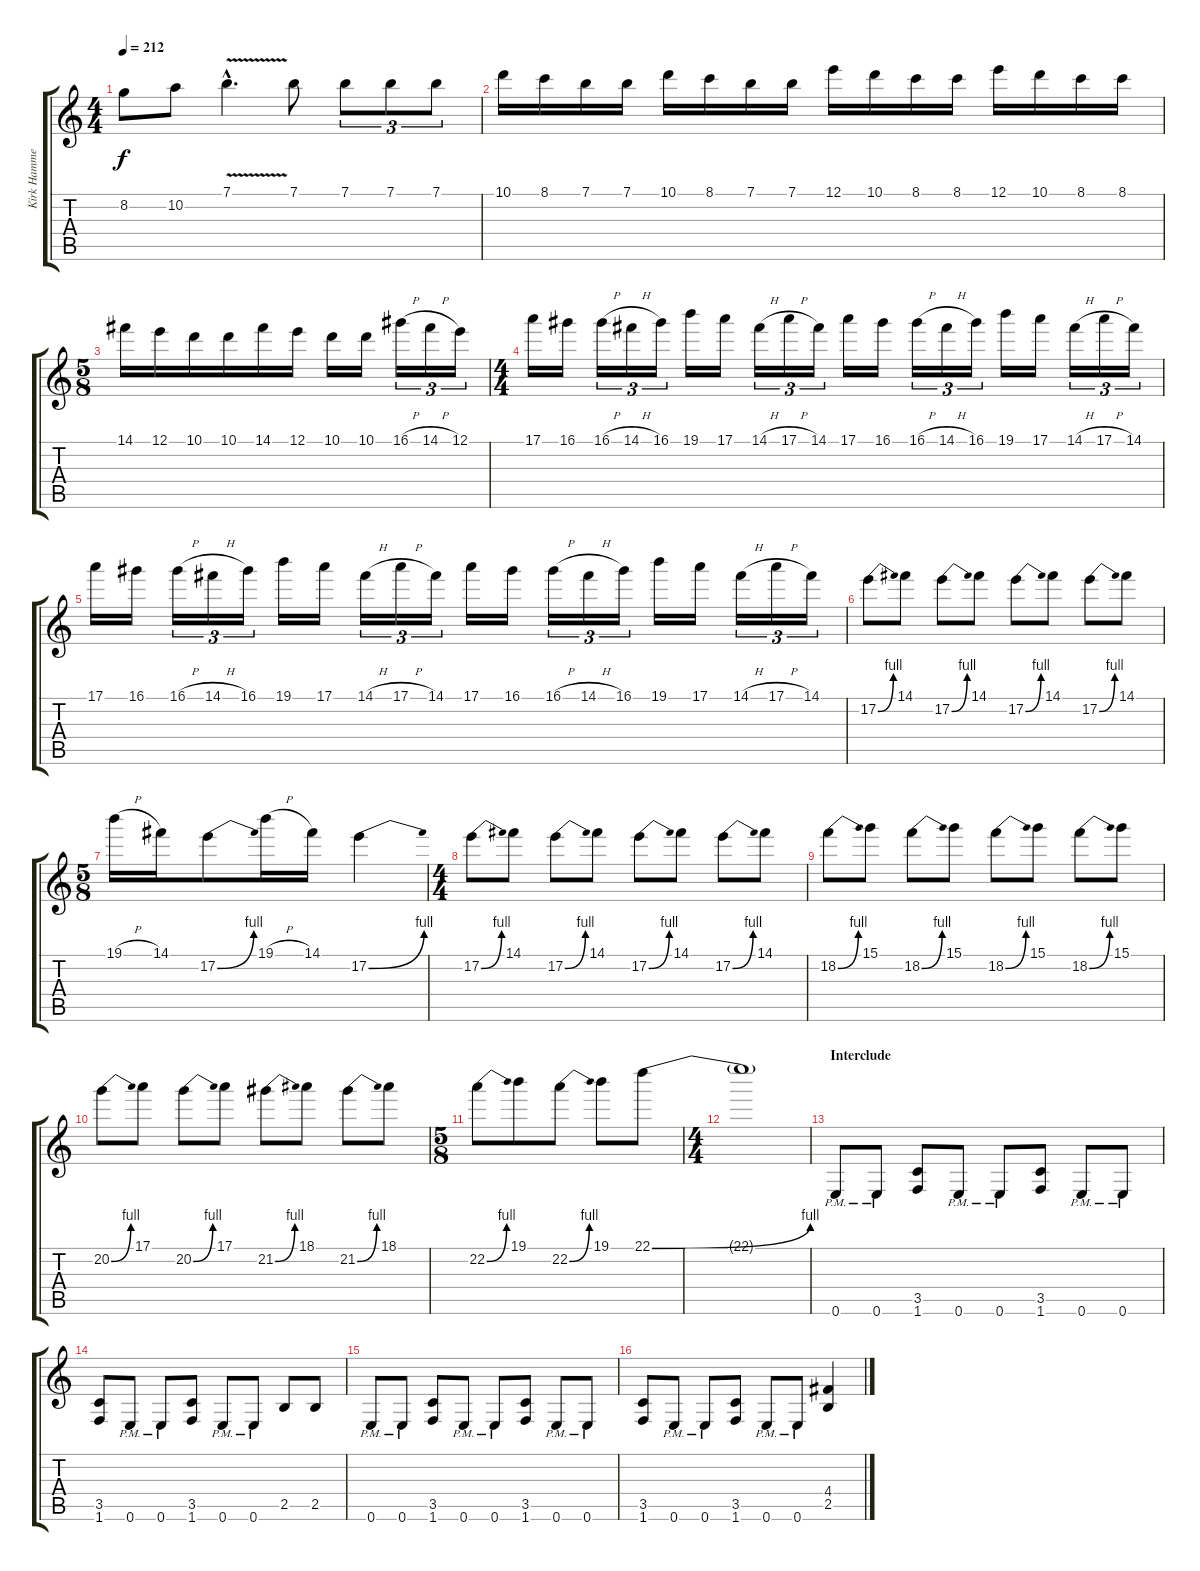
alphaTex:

\track ("Kirk Hammet (Lead Guitar)" "Kirk Hamme") {instrument overdrivenguitar}
\staff {score tabs}
\tuning (E4 B3 G3 D3 A2 E2) {hide}
\ts (4 4)
\tempo 212
\clef g2
\ks c
8.2.8{dy f} 10.2.8 7.1{v hac}.4{d} 7.1.8 7.1.8{tu (3 2)} 7.1.8{tu (3 2)} 7.1.8{tu (3 2)} |
10.1.16 8.1.16 7.1.16 7.1.16 10.1.16 8.1.16 7.1.16 7.1.16 12.1.16 10.1.16 8.1.16 8.1.16 12.1.16 10.1.16 8.1.16 8.1.16 |
\ts (5 8)
14.1.16 12.1.16 10.1.16 10.1.16 14.1.16 12.1.16 10.1.16 10.1.16 16.1{h}.16{tu (3 2)} 14.1{h}.16{tu (3 2)} 12.1.16{tu (3 2)} |
\ts (4 4)
17.1.16 16.1.16 16.1{h}.16{tu (3 2)} 14.1{h}.16{tu (3 2)} 16.1.16{tu (3 2)} 19.1.16 17.1.16 14.1{h}.16{tu (3 2)} 17.1{h}.16{tu (3 2)} 14.1.16{tu (3 2)} 17.1.16 16.1.16 16.1{h}.16{tu (3 2)} 14.1{h}.16{tu (3 2)} 16.1.16{tu (3 2)} 19.1.16 17.1.16 14.1{h}.16{tu (3 2)} 17.1{h}.16{tu (3 2)} 14.1.16{tu (3 2)} |
17.1.16 16.1.16 16.1{h}.16{tu (3 2)} 14.1{h}.16{tu (3 2)} 16.1.16{tu (3 2)} 19.1.16 17.1.16 14.1{h}.16{tu (3 2)} 17.1{h}.16{tu (3 2)} 14.1.16{tu (3 2)} 17.1.16 16.1.16 16.1{h}.16{tu (3 2)} 14.1{h}.16{tu (3 2)} 16.1.16{tu (3 2)} 19.1.16 17.1.16 14.1{h}.16{tu (3 2)} 17.1{h}.16{tu (3 2)} 14.1.16{tu (3 2)} |
17.2{be (bend 0 0 60 4)}.8 14.1.8 17.2{be (bend 0 0 60 4)}.8 14.1.8 17.2{be (bend 0 0 60 4)}.8 14.1.8 17.2{be (bend 0 0 60 4)}.8 14.1.8 |
\ts (5 8)
19.1{h}.16 14.1.16 17.2{be (bend 0 0 60 4)}.8 19.1{h}.16 14.1.16 17.2{be (bend 0 0 60 4)}.4 |
\ts (4 4)
17.2{be (bend 0 0 60 4)}.8 14.1.8 17.2{be (bend 0 0 60 4)}.8 14.1.8 17.2{be (bend 0 0 60 4)}.8 14.1.8 17.2{be (bend 0 0 60 4)}.8 14.1.8 |
18.2{be (bend 0 0 60 4)}.8 15.1.8 18.2{be (bend 0 0 60 4)}.8 15.1.8 18.2{be (bend 0 0 60 4)}.8 15.1.8 18.2{be (bend 0 0 60 4)}.8 15.1.8 |
20.2{be (bend 0 0 60 4)}.8 17.1.8 20.2{be (bend 0 0 60 4)}.8 17.1.8 21.2{be (bend 0 0 60 4)}.8 18.1.8 21.2{be (bend 0 0 60 4)}.8 18.1.8 |
\ts (5 8)
22.2{be (bend 0 0 60 4)}.8 19.1.8 22.2{be (bend 0 0 60 4)}.8 19.1.8 22.1{be (bend 0 0 60 4)}.8 |
\ts (4 4)
22.1{t}.1 |
\section ("" "Interclude")
0.6{pm}.8 0.6{pm}.8 (3.5 1.6).8 0.6{pm}.8 0.6{pm}.8 (3.5 1.6).8 0.6{pm}.8 0.6{pm}.8 |
(3.5 1.6).8 0.6{pm}.8 0.6{pm}.8 (3.5 1.6).8 0.6{pm}.8 0.6{pm}.8 2.5.8 2.5.8 |
0.6{pm}.8 0.6{pm}.8 (3.5 1.6).8 0.6{pm}.8 0.6{pm}.8 (3.5 1.6).8 0.6{pm}.8 0.6{pm}.8 |
(3.5 1.6).8 0.6{pm}.8 0.6{pm}.8 (3.5 1.6).8 0.6{pm}.8 0.6{pm}.8 (4.4 2.5).4
